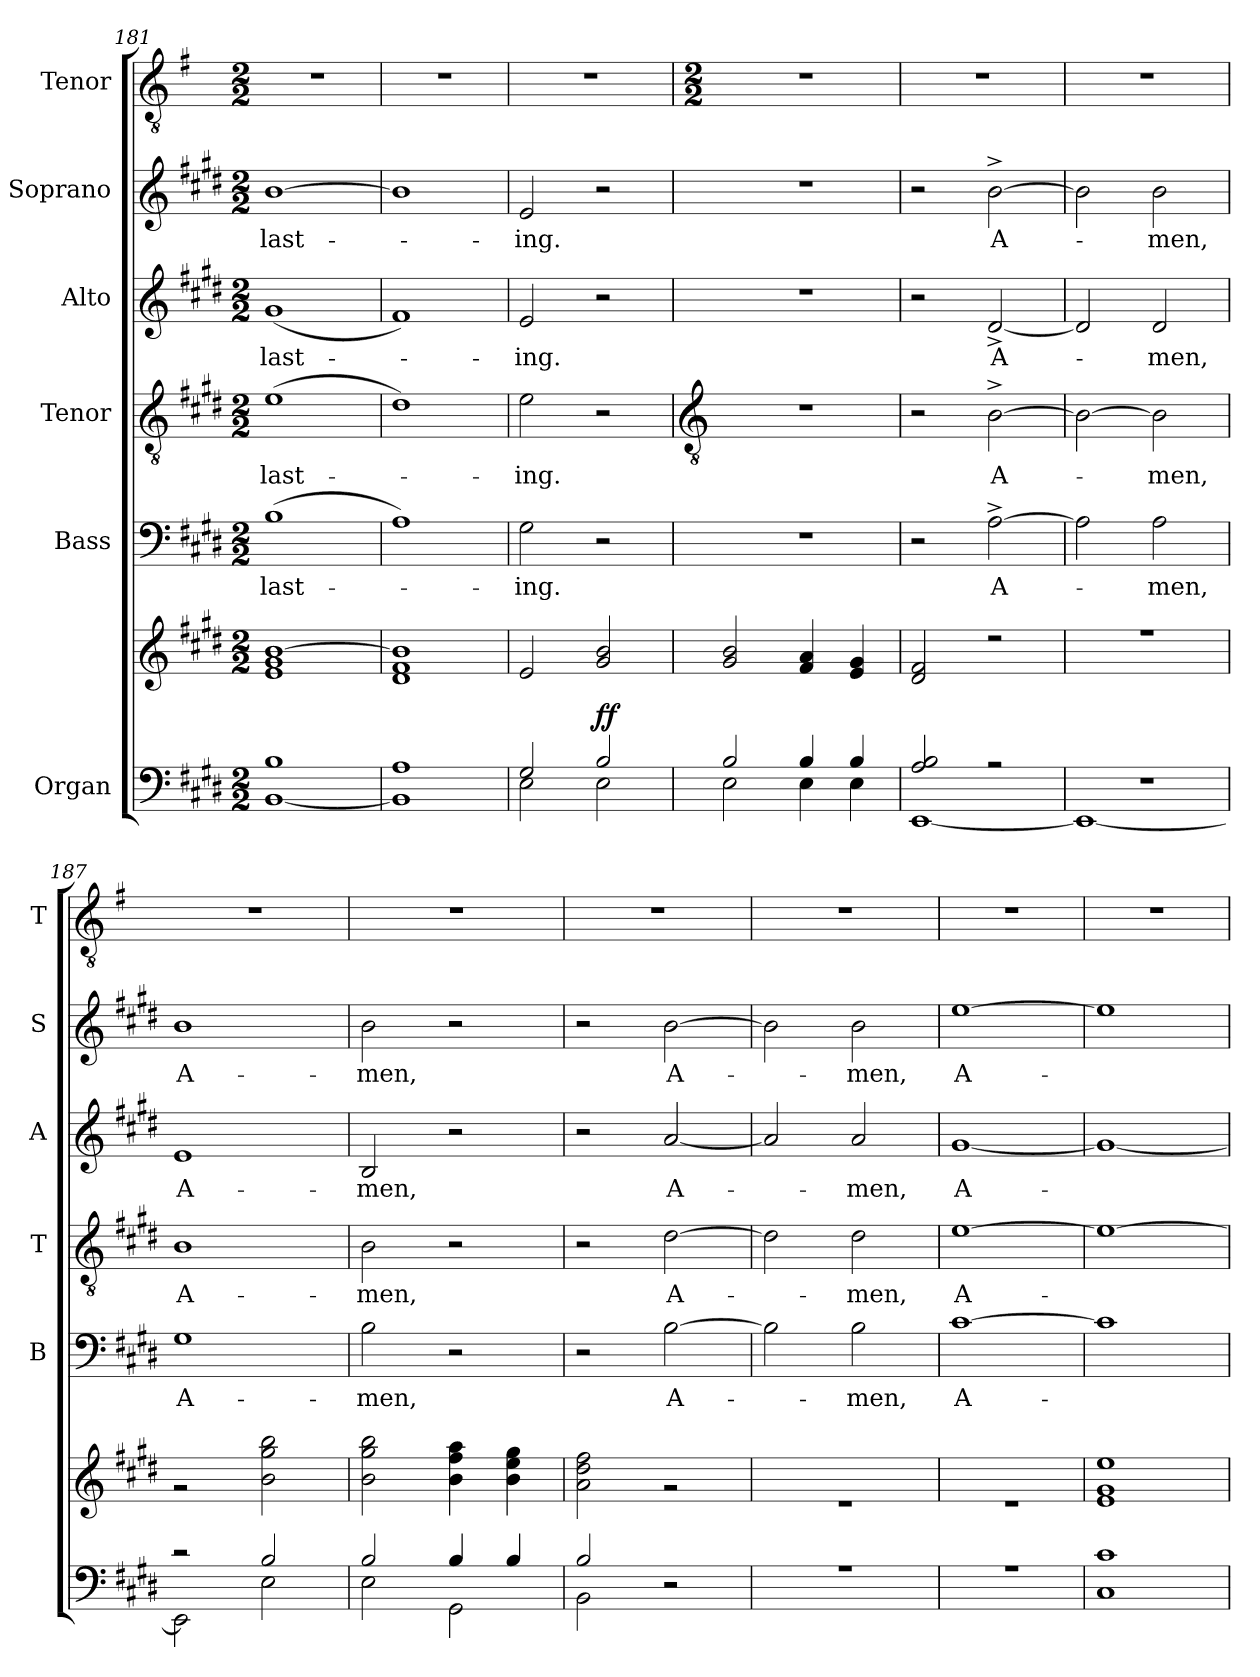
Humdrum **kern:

**kern	**kern	**dynam	**kern	**text	**kern	**text	**kern	**text	**kern	**text	**kern
*part6	*part6	*part6	*part5	*part5	*part4	*part4	*part3	*part3	*part2	*part2	*part1
*staff7	*staff6	*staff6/7	*staff5	*staff5	*staff4	*staff4	*staff3	*staff3	*staff2	*staff2	*staff1
*I"Organ	*	*	*I"Bass	*	*I"Tenor	*	*I"Alto	*	*I"Soprano	*	*I"Tenor
*	*	*	*I'B	*	*I'T	*	*I'A	*	*I'S	*	*I'T
*clefF4	*clefG2	*	*clefF4	*	*clefGv2	*	*clefG2	*	*clefG2	*	*clefGv2
*k[f#c#g#d#]	*k[f#c#g#d#]	*	*k[f#c#g#d#]	*	*k[f#c#g#d#]	*	*k[f#c#g#d#]	*	*k[f#c#g#d#]	*	*k[f#]
*E:	*E:	*	*E:	*	*E:	*	*E:	*	*E:	*	*G:
*M2/2	*M2/2	*	*M2/2	*	*M2/2	*	*M2/2	*	*M2/2	*	*M2/2
=181	=181	=181	=181	=181	=181	=181	=181	=181	=181	=181	=181
*^	*^	*	*	*	*	*	*	*	*	*	*
!	!	!	!	!	!	!LO:LY:b	!	!LO:LY:b	!	!LO:LY:b	!	!LO:LY:b	!
1B/	[1BB\	[1b/	1e\ 1g#\	.	(>1B	-last-	(>1e	-last-	(<1g#	-last-	[1b	-last-	1r
=182	=182	=182	=182	=182	=182	=182	=182	=182	=182	=182	=182	=182	=182
1A/	1BB\]	1b/]	1d#\ 1f#\	.	1A)	.	1d#)	.	1f#)	.	1b]	.	1r
=183	=183	=183	=183	=183	=183	=183	=183	=183	=183	=183	=183	=183	=183
!	!	!	!	!	!	!LO:LY:b	!	!LO:LY:b	!	!LO:LY:b	!	!LO:LY:b	!
2G#/	2E\	2e/	1ryy	.	2G#	ing.	2e	ing.	2e	ing.	2e	ing.	1r
!	!	!	!	!LO:DY:b	!	!	!	!	!	!	!	!	!
2B/	2E\	2g#/ 2b/	.	ff	2r	.	2r	.	2r	.	2r	.	.
!!LO:LB:g=z
=184	=184	=184	=184	=184	=184	=184	=184	=184	=184	=184	=184	=184	=184
*	*	*	*	*	*	*	*clefGv2	*	*	*	*	*	*
*	*	*	*	*	*	*	*	*	*	*	*	*	*M2/2
2B/	2E\	2g#/ 2b/	1ryy	.	1r	.	1r	.	1r	.	1r	.	1r
4B/	4E\	4f#/ 4a/	.	.	.	.	.	.	.	.	.	.	.
4B/	4E\	4e/ 4g#/	.	.	.	.	.	.	.	.	.	.	.
=185	=185	=185	=185	=185	=185	=185	=185	=185	=185	=185	=185	=185	=185
2A/ 2B/	[1EE\	2d#/ 2f#/	1ryy	.	2r	.	2r	.	2r	.	2r	.	1r
!	!	!	!	!	!	!LO:LY:b	!	!LO:LY:b	!	!LO:LY:b	!	!LO:LY:b	!
2r	.	2r	.	.	[2A^	A-	[2B^	A-	[2d#^	A-	[2b^	A-	.
=186	=186	=186	=186	=186	=186	=186	=186	=186	=186	=186	=186	=186	=186
1r	1EE\_	1r	1ryy	.	2A]	.	2B_	.	2d#]	.	2b]	.	1r
!	!	!	!	!	!	!LO:LY:b	!	!LO:LY:b	!	!LO:LY:b	!	!LO:LY:b	!
.	.	.	.	.	2A	men,	2B]	men,	2d#	men,	2b	men,	.
=187	=187	=187	=187	=187	=187	=187	=187	=187	=187	=187	=187	=187	=187
!	!	!	!	!	!	!LO:LY:b	!	!LO:LY:b	!	!LO:LY:b	!	!LO:LY:b	!
2r	2EE\]	1ryy	2r	.	1G#	A-	1B	A-	1e	A-	1b	A-	1r
2B/	2E\	.	2b\ 2gg#\ 2bb\	.	.	.	.	.	.	.	.	.	.
=188	=188	=188	=188	=188	=188	=188	=188	=188	=188	=188	=188	=188	=188
!	!	!	!	!	!	!LO:LY:b	!	!LO:LY:b	!	!LO:LY:b	!	!LO:LY:b	!
2B/	2E\	1ryy	2b\ 2gg#\ 2bb\	.	2B	-men,	2B	-men,	2B	-men,	2b	-men,	1r
4B/	2GG#\	.	4b\ 4ff#\ 4aa\	.	2r	.	2r	.	2r	.	2r	.	.
4B/	.	.	4b\ 4ee\ 4gg#\	.	.	.	.	.	.	.	.	.	.
=189	=189	=189	=189	=189	=189	=189	=189	=189	=189	=189	=189	=189	=189
2B/	2BB\	1ryy	2a\ 2dd#\ 2ff#\	.	2r	.	2r	.	2r	.	2r	.	1r
!	!	!	!	!	!	!LO:LY:b	!	!LO:LY:b	!	!LO:LY:b	!	!LO:LY:b	!
2r	2ryy	.	2r	.	[2B	A-	[2d#	A-	[2a	A-	[2b	A-	.
=190	=190	=190	=190	=190	=190	=190	=190	=190	=190	=190	=190	=190	=190
1r	1ryy	1ryy	1r	.	2B]	.	2d#]	.	2a]	.	2b]	.	1r
!	!	!	!	!	!	!LO:LY:b	!	!LO:LY:b	!	!LO:LY:b	!	!LO:LY:b	!
.	.	.	.	.	2B	men,	2d#	men,	2a	men,	2b	men,	.
=191	=191	=191	=191	=191	=191	=191	=191	=191	=191	=191	=191	=191	=191
!	!	!	!	!	!	!LO:LY:b	!	!LO:LY:b	!	!LO:LY:b	!	!LO:LY:b	!
1r	1ryy	1ryy	1r	.	[1c#	A-	[1e	A-	[1g#	A-	[1ee	A-	1r
=192	=192	=192	=192	=192	=192	=192	=192	=192	=192	=192	=192	=192	=192
1ryy	1C#\ 1c#\	1ryy	1e\ 1g#\ 1ee\	.	1c#]	.	1e_	.	1g#_	.	1ee]	.	1r
*v	*v	*	*	*	*	*	*	*	*	*	*	*	*
*	*v	*v	*	*	*	*	*	*	*	*	*	*
=	=	=	=	=	=	=	=	=	=	=	=
*-	*-	*-	*-	*-	*-	*-	*-	*-	*-	*-	*-
